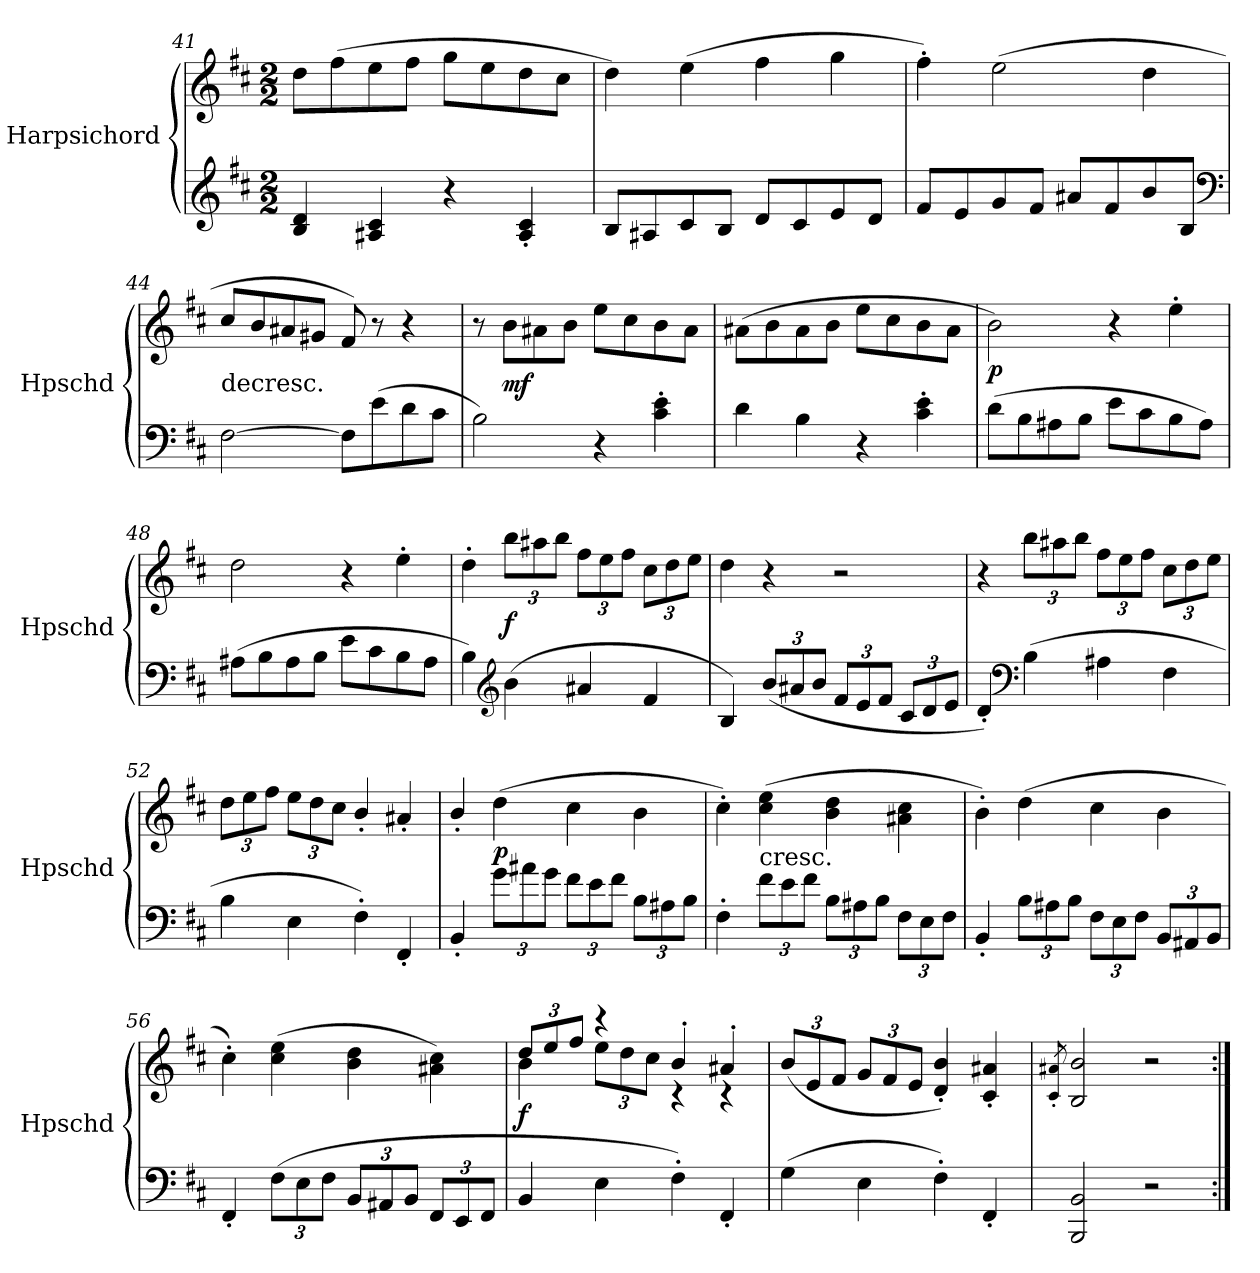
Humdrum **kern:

**kern	**kern	**dynam
*part1	*part1	*part1
*staff2	*staff1	*staff1/2
*I"Harpsichord	*	*
*I'Hpschd	*	*
*clefG2	*clefG2	*
*k[f#c#]	*k[f#c#]	*
*b:	*b:	*
*M2/2	*M2/2	*
=41	=41	=41
4B/ 4d/	8dd\L	.
.	(8ff#\	.
4A#X/ 4c#/	8ee\	.
.	8ff#\J	.
4r	8gg\L	.
.	8ee\	.
4A#'/ 4c#'/	8dd\	.
.	8cc#\J	.
=42	=42	=42
8B/L	4dd\)	.
8A#X/	.	.
8c#/	(4ee\	.
8B/J	.	.
8d/L	4ff#\	.
8c#/	.	.
8e/	4gg\	.
8d/J	.	.
=43	=43	=43
8f#/L	4ff#'\)	.
8e/	.	.
8g/	(2ee\	.
8f#/J	.	.
8a#X/L	.	.
8f#/	.	.
8b/	4dd\	.
8B/J	.	.
*clefF4	*	*
=44	=44	=44
!	!LO:TX:c:t=decresc.	!
[2F#\	8cc#/L	.
.	8b/	.
.	8a#X/	.
.	8g#X/J	.
8F#\L]	8f#/)	.
(8e\	8r	.
8d\	4r	.
8c#\J	.	.
=45	=45	=45
2B\)	8r	.
.	8b\L	mf
.	8a#X\	.
.	8b\J	.
4r	8ee\L	.
.	8cc#\	.
4c#'\ 4e'\	8b\	.
.	8a#\J	.
=46	=46	=46
4d\	(8a#X\L	.
.	8b\	.
4B\	8a#\	.
.	8b\J	.
4r	8ee\L	.
.	8cc#\	.
4c#'\ 4e'\	8b\	.
.	8a#\J	.
=47	=47	=47
(8d\L	2b\)	p
8B\	.	.
8A#X\	.	.
8B\J	.	.
8e\L	4r	.
8c#\	.	.
8B\	4ee'\	.
8A#\J)	.	.
=48	=48	=48
(8A#X\L	2dd\	.
8B\	.	.
8A#\	.	.
8B\J	.	.
8e\L	4r	.
8c#\	.	.
8B\	4ee'\	.
8A#\J	.	.
=49	=49	=49
4B\)	4dd'\	.
*clefG2	*	*
(4b\	12bb\L	f
.	12aa#X\	.
.	12bb\J	.
4a#X/	12ff#\L	.
.	12ee\	.
.	12ff#\J	.
4f#/	12cc#\L	.
.	12dd\	.
.	12ee\J	.
=50	=50	=50
4B/)	4dd\	.
(12b/L	4r	.
12a#X/	.	.
12b/J	.	.
12f#/L	2r	.
12e/	.	.
12f#/J	.	.
12c#/L	.	.
12d/	.	.
12e/J	.	.
=51	=51	=51
4d'/)	4r	.
*clefF4	*	*
(4B\	12bb\L	.
.	12aa#X\	.
.	12bb\J	.
4A#X\	12ff#\L	.
.	12ee\	.
.	12ff#\J	.
4F#\	12cc#\L	.
.	12dd\	.
.	12ee\J	.
=52	=52	=52
4B\	12dd\L	.
.	12ee\	.
.	12ff#\J	.
4E\	12ee\L	.
.	12dd\	.
.	12cc#\J	.
4F#'\)	4b'/	.
4FF#'/	4a#X'/	.
=53	=53	=53
4BB'/	4b'/	.
12g\L	(4dd\	p
12a#X\	.	.
12g\J	.	.
12f#\L	4cc#\	.
12e\	.	.
12f#\J	.	.
12B\L	4b\	.
12A#X\	.	.
12B\J	.	.
=54	=54	=54
4F#'\	4cc#'\)	.
!	!LO:TX:c:t=cresc.	!
12f#\L	(4cc#\ 4ee\	.
12e\	.	.
12f#\J	.	.
12B\L	4b\ 4dd\	.
12A#X\	.	.
12B\J	.	.
12F#\L	4a#X\ 4cc#\	.
12E\	.	.
12F#\J	.	.
=55	=55	=55
4BB'/	4b'\)	.
12B\L	(4dd\	.
12A#X\	.	.
12B\J	.	.
12F#\L	4cc#\	.
12E\	.	.
12F#\J	.	.
12BB/L	4b\	.
12AA#X/	.	.
12BB/J	.	.
=56	=56	=56
4FF#'/	4cc#'\)	.
(12F#\L	(4cc#\ 4ee\	.
12E\	.	.
12F#\J	.	.
12BB/L	4b\ 4dd\	.
12AA#X/	.	.
12BB/J	.	.
12FF#/L	4a#X\ 4cc#\)	.
12EE/	.	.
12FF#/J	.	.
=57	=57	=57
*	*^	*
4BB/	12dd/L	4b\	f
.	12ee/	.	.
.	12ff#/J	.	.
4E\	4r	12ee\L	.
.	.	12dd\	.
.	.	12cc#\J	.
4F#'\)	4b'/	4r	.
4FF#'/	4a#X'/	4r	.
*	*v	*v	*
=58	=58	=58
(4G\	(12b/L	.
.	12e/	.
.	12f#/J	.
4E\	12g/L	.
.	12f#/	.
.	12e/J	.
4F#'\)	4d'/ 4b'/)	.
4FF#'/	4c#'/ 4a#X'/	.
=59	=59	=59
.	8qc#'/ 8qa#X'/	.
2BBB/ 2BB/	2B/ 2b/	.
2r	2r	.
=:|!	=:|!	=:|!
*-	*-	*-
